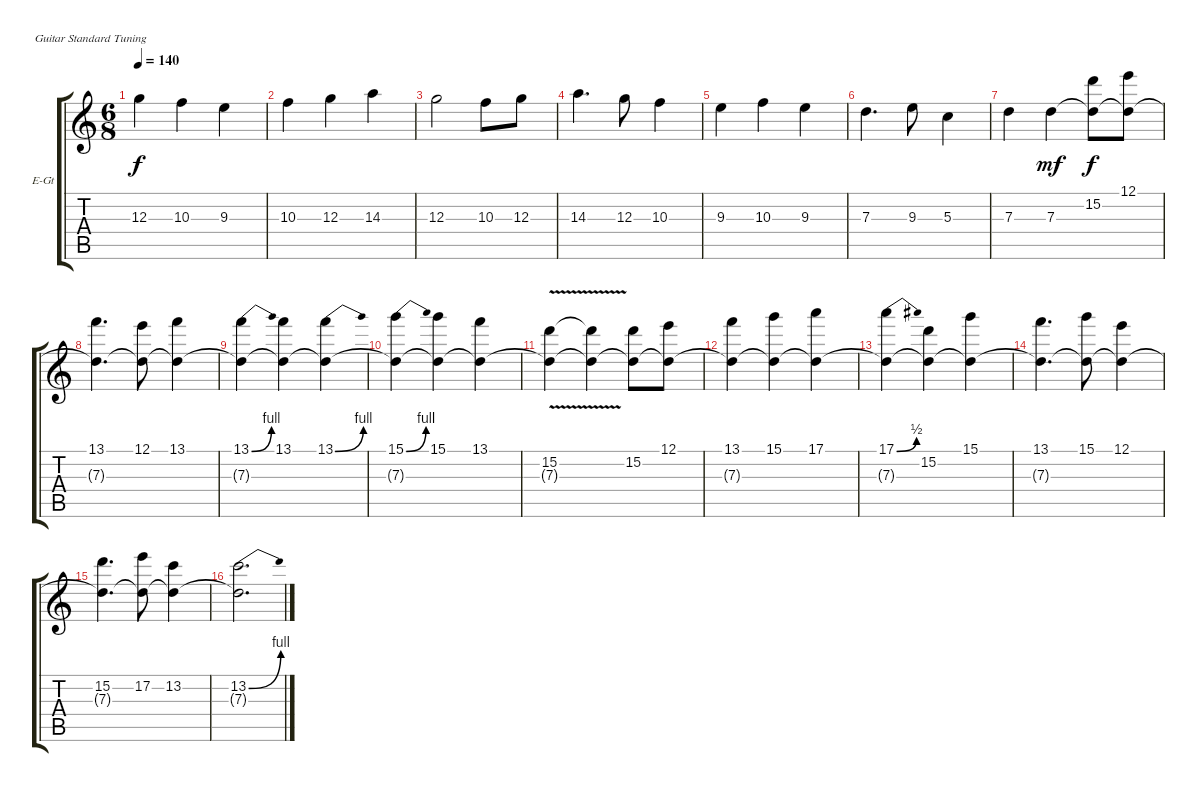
\defaultSystemsLayout 4
\bracketExtendMode groupsimilarinstruments
\firstSystemTrackNameOrientation horizontal
\otherSystemsTrackNameOrientation horizontal
\track ("Electric Guitar" "E-Gt") {instrument overdrivenguitar}
\staff {score tabs}
\tuning (E4 B3 G3 D3 A2 E2)
\ts (6 8)
\tempo 140
\clef g2
\ks c
12.3.4{dy f} 10.3.4 9.3.4 |
10.3.4 12.3.4 14.3.4 |
12.3.2 10.3.8 12.3.8 |
14.3.4{d} 12.3.8 10.3.4 |
9.3.4 10.3.4 9.3.4 |
7.3.4{d} 9.3.8 5.3.4 |
7.3.4 7.3.4{dy mf} (15.2 7.3{t}).8{dy f} (12.1 7.3{t}).8 |
(13.1 7.3{t}).4{d} (12.1 7.3{t}).8 (13.1 7.3{t}).4 |
(13.1{be (bend 0 0 60 4)} 7.3{t}).4 (13.1 7.3{t}).4 (13.1{be (bend 0 0 60 4)} 7.3{t}).4 |
(15.1{be (bend 0 0 60 4)} 7.3{t}).4 (15.1 7.3{t}).4 (13.1 7.3{t}).4 |
(15.2{v} 7.3{t}).4 (15.2{v t} 7.3{t}).4 (15.2 7.3{t}).8 (12.1 7.3{t}).8 |
(13.1 7.3{t}).4 (15.1 7.3{t}).4 (17.1 7.3{t}).4 |
(17.1{be (bend 0 0 60 2)} 7.3{t}).4 (15.2 7.3{t}).4 (15.1 7.3{t}).4 |
(13.1 7.3{t}).4{d} (15.1 7.3{t}).8 (12.1 7.3{t}).4 |
(15.2 7.3{t}).4{d} (17.2 7.3{t}).8 (13.2 7.3{t}).4 |
(13.2{be (bend 0 0 60 4)} 7.3{t}).2{d}
